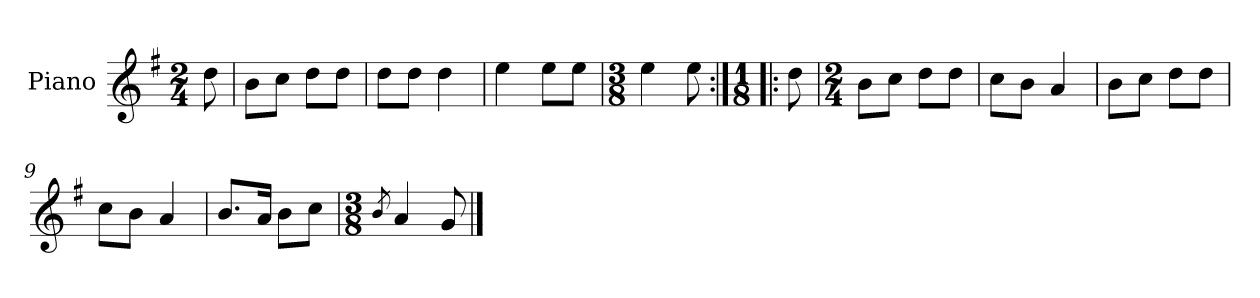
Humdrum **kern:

**kern
*part1
*staff1
*I"Piano
*I'Pno.
*clefG2
*k[f#]
*M2/4
=
8dd\
=1
8b\L
8cc\J
8dd\L
8dd\J
=2
8dd\L
8dd\J
4dd\
=3
4ee\
8ee\L
8ee\J
=4
*M3/8
4ee\
8ee\
=5:|!|:
*M1/8
8dd\
=6
*M2/4
8b\L
8cc\J
8dd\L
8dd\J
=7
8cc\L
8b\J
4a/
=8
8b\L
8cc\J
8dd\L
8dd\J
=9
8cc\L
8b\J
4a/
!!LO:LB:g=z
=10
8.b/L
16a/Jk
8b\L
8cc\J
=11
*M3/8
8qb/
4a/
8g/
==
*-
